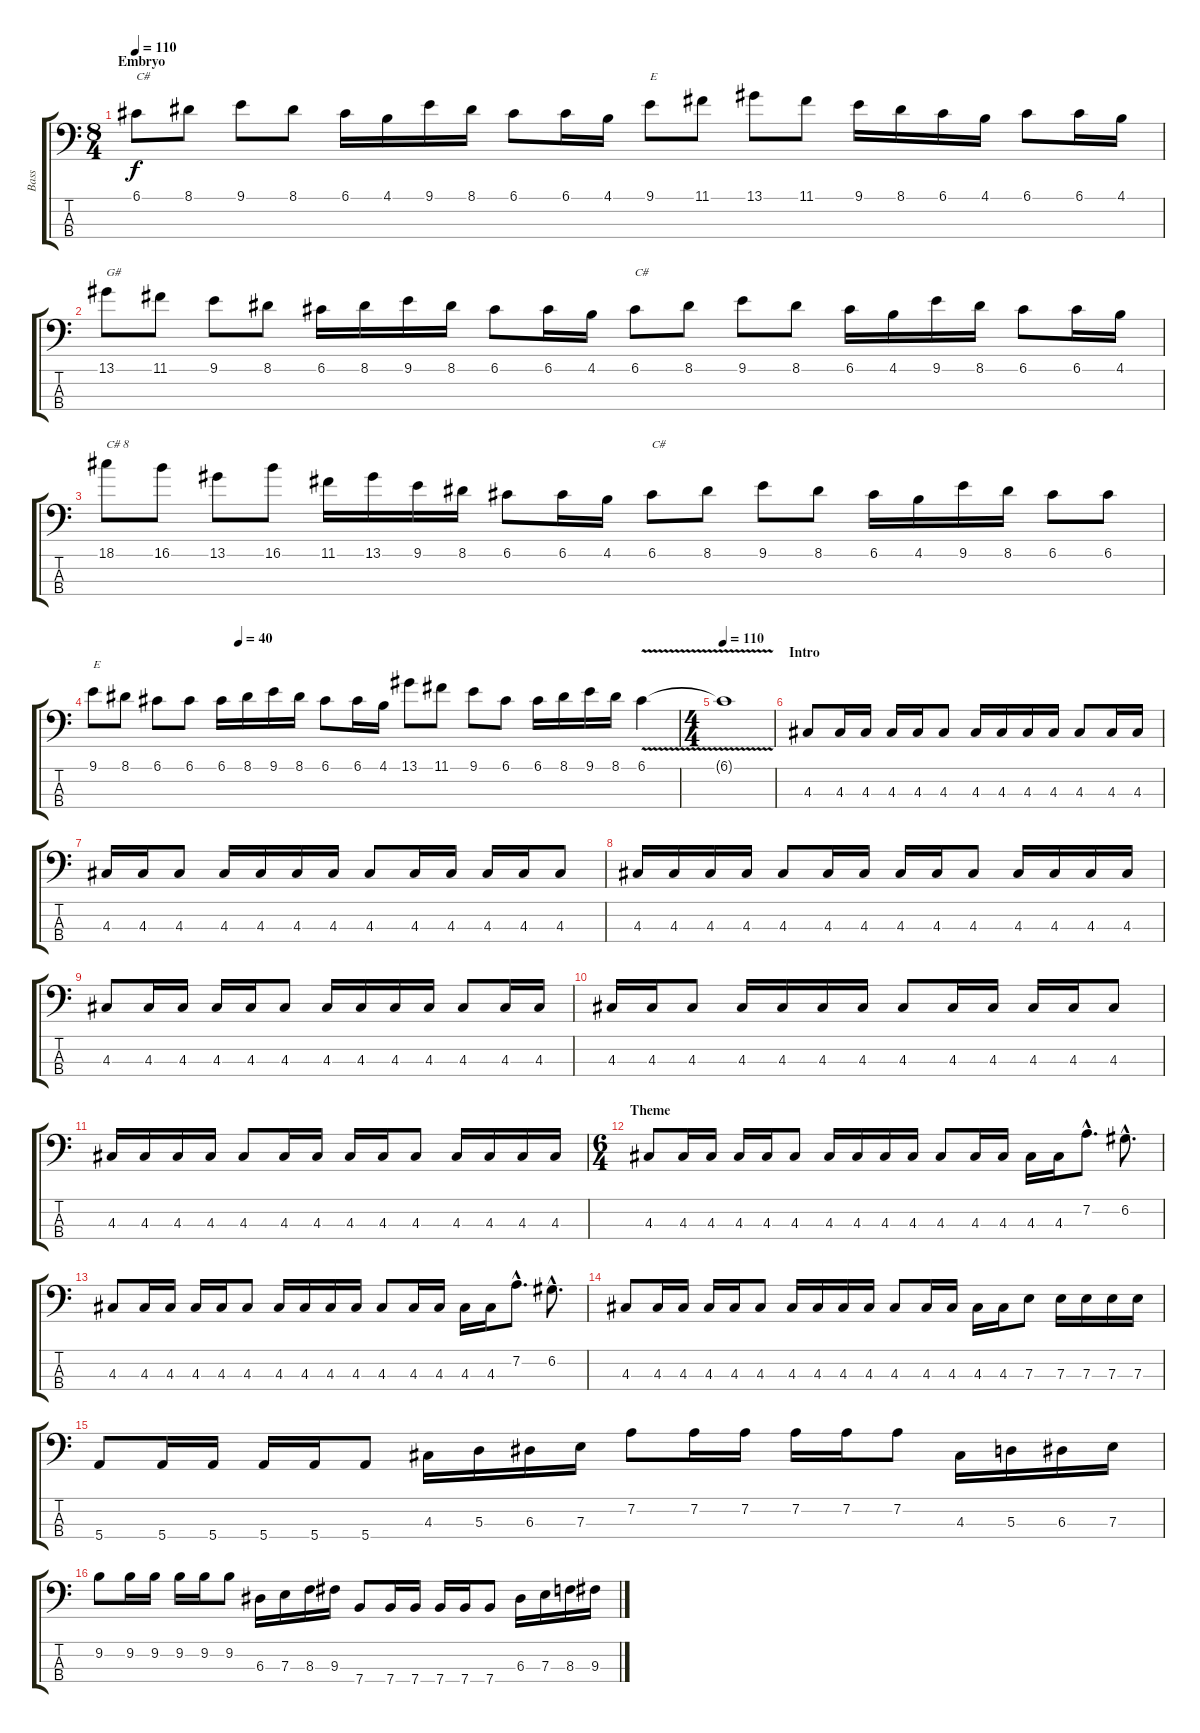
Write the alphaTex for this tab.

\track ("Bass" "Bass") {instrument electricbassfinger}
\staff {score tabs}
\tuning (G2 D2 A1 E1) {hide}
\ts (8 4)
\section ("" "Embryo")
\tempo 110
\tempo 90
\tempo 110
\clef f4
\ks c
6.1.8{txt "C#" dy f instrument electricbassfinger} 8.1.8 9.1.8 8.1.8 6.1.16 4.1.16 9.1.16 8.1.16 6.1.8 6.1.16 4.1.16 9.1.8{txt "E"} 11.1.8 13.1.8 11.1.8 9.1.16 8.1.16 6.1.16 4.1.16 6.1.8 6.1.16 4.1.16 |
13.1.8{txt "G#"} 11.1.8 9.1.8 8.1.8 6.1.16 8.1.16 9.1.16 8.1.16 6.1.8 6.1.16 4.1.16 6.1.8{txt "C#"} 8.1.8 9.1.8 8.1.8 6.1.16 4.1.16 9.1.16 8.1.16 6.1.8 6.1.16 4.1.16 |
18.1.8{txt "C# 8"} 16.1.8 13.1.8 16.1.8 11.1.16 13.1.16 9.1.16 8.1.16 6.1.8 6.1.16 4.1.16 6.1.8{txt "C#"} 8.1.8 9.1.8 8.1.8 6.1.16 4.1.16 9.1.16 8.1.16 6.1.8 6.1.8 |
\tempo (40 0.25)
9.1.8{txt "E"} 8.1.8 6.1.8 6.1.8 6.1.16 8.1.16 9.1.16 8.1.16 6.1.8 6.1.16 4.1.16 13.1.8 11.1.8 9.1.8 6.1.8 6.1.16 8.1.16 9.1.16 8.1.16 6.1{v}.4 |
\ts (4 4)
\tempo 110
6.1{t}.1 |
\section ("" "Intro")
4.3.8 4.3.16 4.3.16 4.3.16 4.3.16 4.3.8 4.3.16 4.3.16 4.3.16 4.3.16 4.3.8 4.3.16 4.3.16 |
4.3.16 4.3.16 4.3.8 4.3.16 4.3.16 4.3.16 4.3.16 4.3.8 4.3.16 4.3.16 4.3.16 4.3.16 4.3.8 |
4.3.16 4.3.16 4.3.16 4.3.16 4.3.8 4.3.16 4.3.16 4.3.16 4.3.16 4.3.8 4.3.16 4.3.16 4.3.16 4.3.16 |
4.3.8 4.3.16 4.3.16 4.3.16 4.3.16 4.3.8 4.3.16 4.3.16 4.3.16 4.3.16 4.3.8 4.3.16 4.3.16 |
4.3.16 4.3.16 4.3.8 4.3.16 4.3.16 4.3.16 4.3.16 4.3.8 4.3.16 4.3.16 4.3.16 4.3.16 4.3.8 |
4.3.16 4.3.16 4.3.16 4.3.16 4.3.8 4.3.16 4.3.16 4.3.16 4.3.16 4.3.8 4.3.16 4.3.16 4.3.16 4.3.16 |
\ts (6 4)
\section ("" "Theme")
4.3.8 4.3.16 4.3.16 4.3.16 4.3.16 4.3.8 4.3.16 4.3.16 4.3.16 4.3.16 4.3.8 4.3.16 4.3.16 4.3.16 4.3.16 7.2{hac}.8{d} 6.2{hac}.8{d} |
4.3.8 4.3.16 4.3.16 4.3.16 4.3.16 4.3.8 4.3.16 4.3.16 4.3.16 4.3.16 4.3.8 4.3.16 4.3.16 4.3.16 4.3.16 7.2{hac}.8{d} 6.2{hac}.8{d} |
4.3.8 4.3.16 4.3.16 4.3.16 4.3.16 4.3.8 4.3.16 4.3.16 4.3.16 4.3.16 4.3.8 4.3.16 4.3.16 4.3.16 4.3.16 7.3.8 7.3.16 7.3.16 7.3.16 7.3.16 |
5.4.8 5.4.16 5.4.16 5.4.16 5.4.16 5.4.8 4.3.16 5.3.16 6.3.16 7.3.16 7.2.8 7.2.16 7.2.16 7.2.16 7.2.16 7.2.8 4.3.16 5.3.16 6.3.16 7.3.16 |
9.2.8 9.2.16 9.2.16 9.2.16 9.2.16 9.2.8 6.3.16 7.3.16 8.3.16 9.3.16 7.4.8 7.4.16 7.4.16 7.4.16 7.4.16 7.4.8 6.3.16 7.3.16 8.3.16 9.3.16
